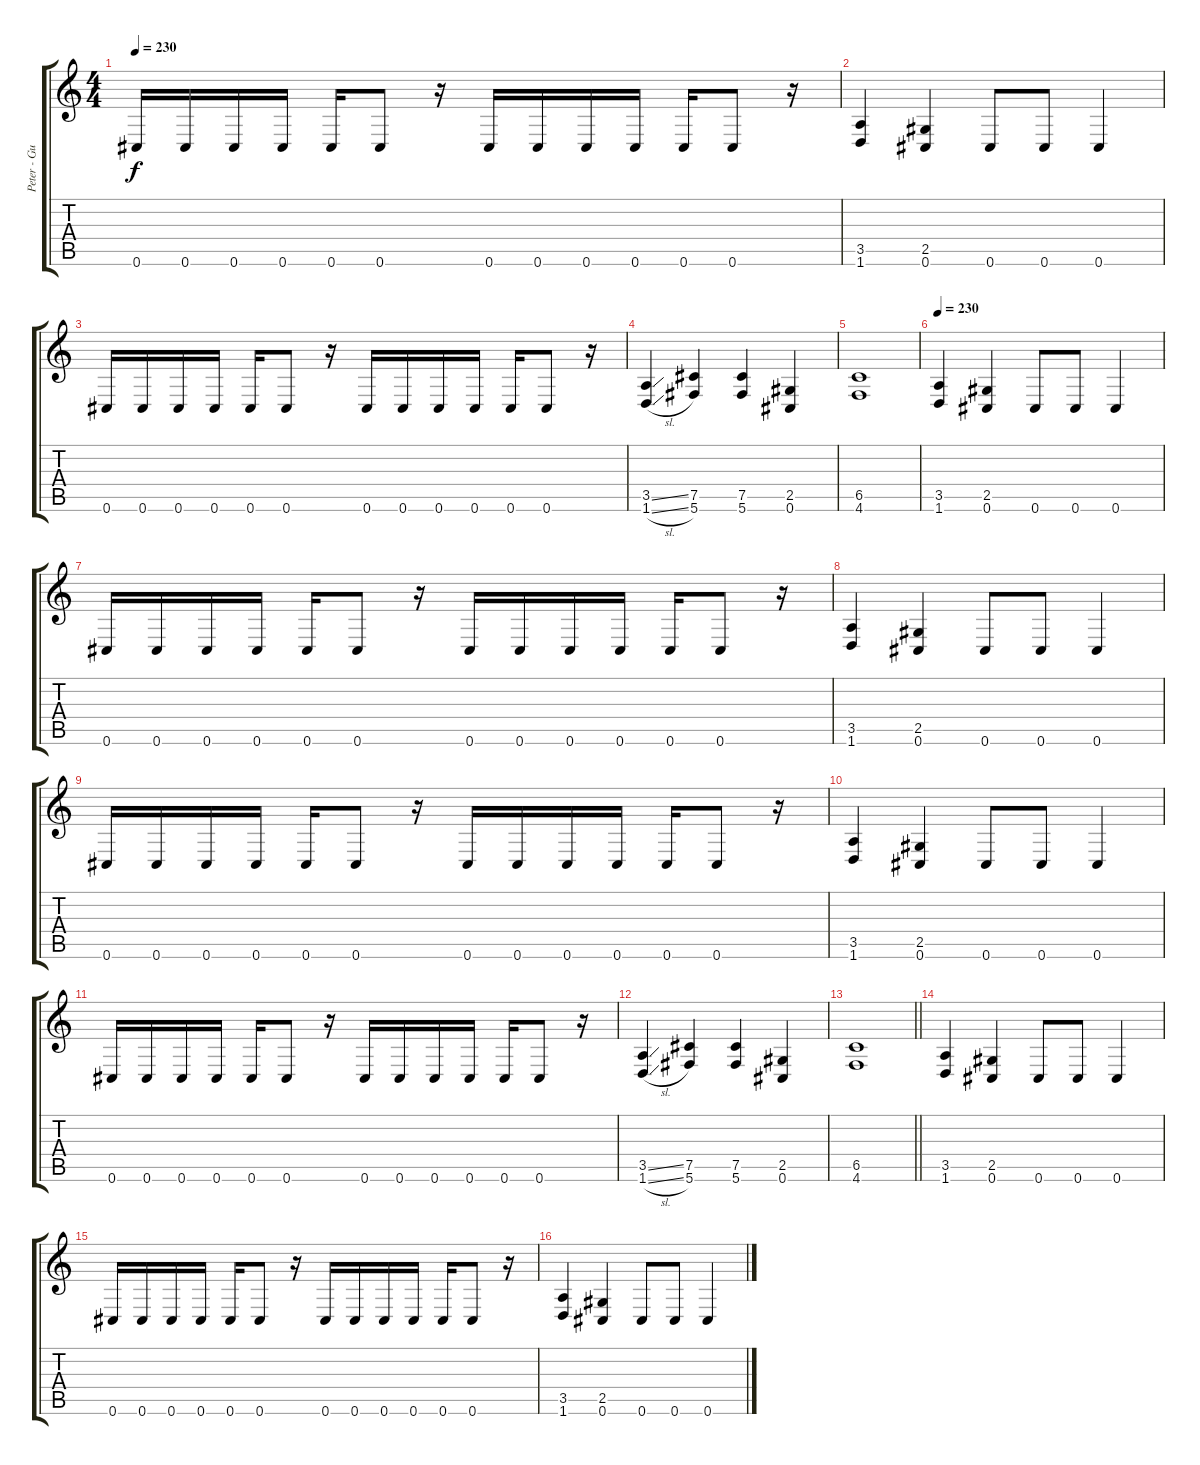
\track ("Peter - Guitar, Vocals" "Peter - Gu") {instrument distortionguitar}
\staff {score tabs}
\tuning (Db4 Ab3 E3 B2 Gb2 Db2) {hide}
\ts (4 4)
\tempo 230
\clef g2
\ks c
0.6.16{dy f} 0.6.16 0.6.16 0.6.16 0.6.16 0.6.8 r.16 0.6.16 0.6.16 0.6.16 0.6.16 0.6.16 0.6.8 r.16 |
(3.5 1.6).4 (2.5 0.6).4 0.6.8 0.6.8 0.6.4 |
0.6.16 0.6.16 0.6.16 0.6.16 0.6.16 0.6.8 r.16 0.6.16 0.6.16 0.6.16 0.6.16 0.6.16 0.6.8 r.16 |
(3.5{ss} 1.6{sl}).4 (7.5 5.6).4 (7.5 5.6).4 (2.5 0.6).4 |
(6.5 4.6).1 |
\tempo 230
(3.5 1.6).4 (2.5 0.6).4 0.6.8 0.6.8 0.6.4 |
0.6.16 0.6.16 0.6.16 0.6.16 0.6.16 0.6.8 r.16 0.6.16 0.6.16 0.6.16 0.6.16 0.6.16 0.6.8 r.16 |
(3.5 1.6).4 (2.5 0.6).4 0.6.8 0.6.8 0.6.4 |
0.6.16 0.6.16 0.6.16 0.6.16 0.6.16 0.6.8 r.16 0.6.16 0.6.16 0.6.16 0.6.16 0.6.16 0.6.8 r.16 |
(3.5 1.6).4 (2.5 0.6).4 0.6.8 0.6.8 0.6.4 |
0.6.16 0.6.16 0.6.16 0.6.16 0.6.16 0.6.8 r.16 0.6.16 0.6.16 0.6.16 0.6.16 0.6.16 0.6.8 r.16 |
(3.5{ss} 1.6{sl}).4 (7.5 5.6).4 (7.5 5.6).4 (2.5 0.6).4 |
\barLineRight lightlight
(6.5 4.6).1 |
(3.5 1.6).4 (2.5 0.6).4 0.6.8 0.6.8 0.6.4 |
0.6.16 0.6.16 0.6.16 0.6.16 0.6.16 0.6.8 r.16 0.6.16 0.6.16 0.6.16 0.6.16 0.6.16 0.6.8 r.16 |
(3.5 1.6).4 (2.5 0.6).4 0.6.8 0.6.8 0.6.4
